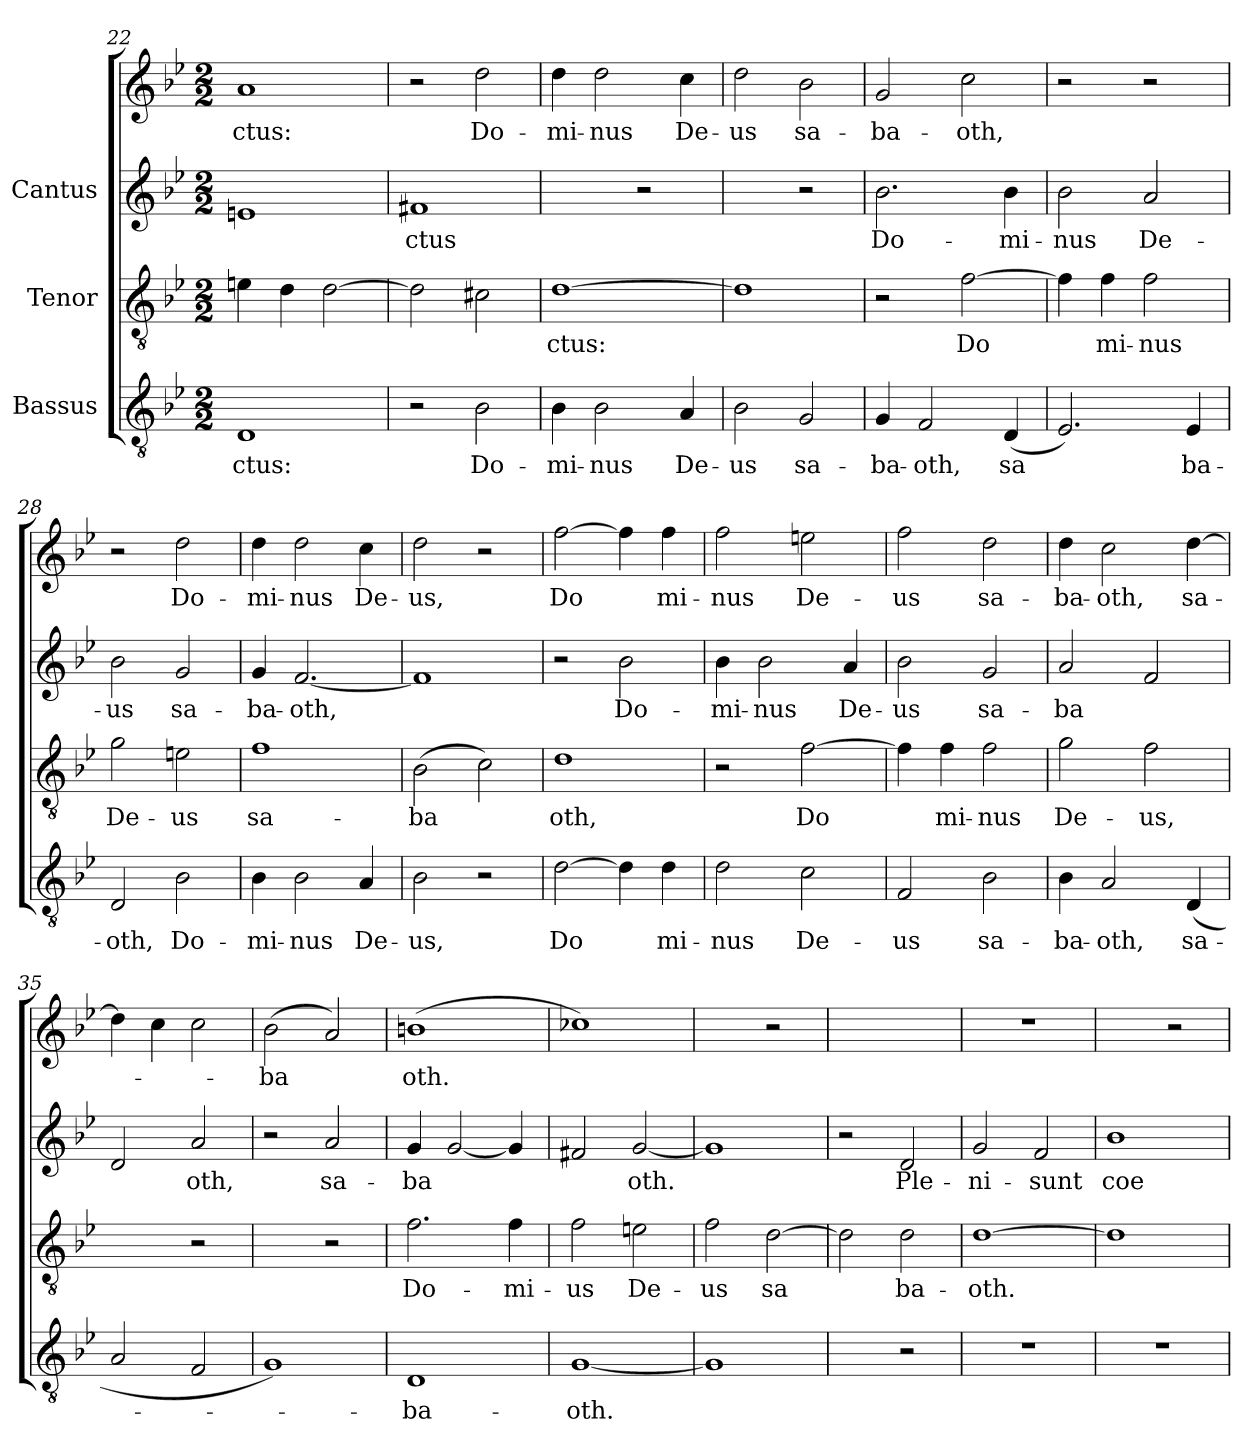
**kern	**text	**kern	**text	**kern	**text	**kern	**text
*part3	*part3	*part2	*part2	*part1	*part1	*part1	*part1
*staff4	*staff4	*staff3	*staff3	*staff2	*staff2	*staff1	*staff1
*I"Bassus	*	*I"Tenor	*	*I"Cantus	*	*	*
!!LO:PB:g=z
*clefGv2	*	*clefGv2	*	*clefG2	*	*clefG2	*
*k[b-e-]	*	*k[b-e-]	*	*k[b-e-]	*	*k[b-e-]	*
*B-:	*	*B-:	*	*B-:	*	*B-:	*
*M2/2	*	*M2/2	*	*M2/2	*	*M2/2	*
=22	=22	=22	=22	=22	=22	=22	=22
!	!LO:LY:b:cj	!	!	!	!	!	!LO:LY:b:cj
1D	-ctus:	4en\	.	1en	.	1a	-ctus:
.	.	4d\	.	.	.	.	.
.	.	[>2d\	.	.	.	.	.
!!LO:LB:g=z
=23	=23	=23	=23	=23	=23	=23	=23
!	!	!	!	!	!LO:LY:b:cj	!	!
2r	.	2d\]	.	1f#X	-ctus	2r	.
!	!LO:LY:b:cj	!	!	!	!	!	!LO:LY:b:cj
2B-\	Do-	2c#X\	.	.	.	2dd\	Do-
=24	=24	=24	=24	=24	=24	=24	=24
!	!LO:LY:b:cj	!	!LO:LY:b:cj	!	!	!	!LO:LY:b:cj
4B-\	-mi-	[>1d	-ctus:	2ryy	.	4dd\	mi-
!	!LO:LY:b:cj	!	!	!	!	!	!LO:LY:b:cj
2B-\	-nus	.	.	.	.	2dd\	-nus
.	.	.	.	2r	.	.	.
!	!LO:LY:b:cj	!	!	!	!	!	!LO:LY:b:cj
4A/	De-	.	.	.	.	4cc\	De-
=25	=25	=25	=25	=25	=25	=25	=25
!	!LO:LY:b:cj	!	!	!	!	!	!LO:LY:b:cj
2B-\	-us	1d]	.	2ryy	.	2dd\	-us
!	!LO:LY:b:cj	!	!	!	!	!	!LO:LY:b:cj
2G/	sa-	.	.	2r	.	2b-\	sa-
=26	=26	=26	=26	=26	=26	=26	=26
!	!LO:LY:b:cj	!	!	!	!LO:LY:b:cj	!	!LO:LY:b:cj
4G/	-ba-	2r	.	2.b-\	Do-	2g/	-ba-
!	!LO:LY:b:cj	!	!	!	!	!	!
2F/	-oth,	.	.	.	.	.	.
!	!	!	!LO:LY:b:cj	!	!	!	!LO:LY:b:cj
.	.	[>2f\	Do-	.	.	2cc\	-oth,
!	!LO:LY:b:cj	!	!	!	!LO:LY:b:cj	!	!
(<4D/	sa-	.	.	4b-\	-mi-	.	.
=27	=27	=27	=27	=27	=27	=27	=27
!	!LO:LY:b:cj	!	!LO:LY:b:cj	!	!LO:LY:b:cj	!	!
2.E-/)	-	4f\]	-	2b-\	-nus	2r	.
!	!	!	!LO:LY:b:cj	!	!	!	!
.	.	4f\	mi-	.	.	.	.
!	!	!	!LO:LY:b:cj	!	!LO:LY:b:cj	!	!
.	.	2f\	-nus	2a/	De-	2r	.
!	!LO:LY:b:cj	!	!	!	!	!	!
4E-/	ba-	.	.	.	.	.	.
=28	=28	=28	=28	=28	=28	=28	=28
!	!LO:LY:b:cj	!	!LO:LY:b:cj	!	!LO:LY:b:cj	!	!
2D/	-oth,	2g\	De-	2b-\	-us	2r	.
!	!LO:LY:b:cj	!	!LO:LY:b:cj	!	!LO:LY:b:cj	!	!LO:LY:b:cj
2B-\	Do-	2en\	-us	2g/	sa-	2dd\	-Do-
!!LO:LB:g=z
=29	=29	=29	=29	=29	=29	=29	=29
!	!LO:LY:b:cj	!	!LO:LY:b:cj	!	!LO:LY:b:cj	!	!LO:LY:b:cj
4B-\	-mi-	1f	sa-	4g/	-ba-	4dd\	-mi-
!	!LO:LY:b:cj	!	!	!	!LO:LY:b:cj	!	!LO:LY:b:cj
2B-\	-nus	.	.	[<2.f/	-oth,	2dd\	-nus
!	!LO:LY:b:cj	!	!	!	!	!	!LO:LY:b:cj
4A/	De-	.	.	.	.	4cc\	De-
=30	=30	=30	=30	=30	=30	=30	=30
!	!LO:LY:b:cj	!	!LO:LY:b:cj	!	!	!	!LO:LY:b:cj
2B-\	-us,	(>2B-\	-ba-	1f]	.	2dd\	us,
!	!	!	!LO:LY:b:cj	!	!	!	!
2r	.	2c\)	--	.	.	2r	.
!!LO:PB:g=z
=31	=31	=31	=31	=31	=31	=31	=31
!	!LO:LY:b:cj	!	!LO:LY:b:cj	!	!	!	!LO:LY:b:cj
[>2d\	Do-	1d	-oth,	2r	.	[>2ff\	Do-
!	!LO:LY:b:cj	!	!	!	!LO:LY:b:cj	!	!LO:LY:b:cj
4d\]	-	.	.	2b-\	-Do-	4ff\]	-
!	!LO:LY:b:cj	!	!	!	!	!	!LO:LY:b:cj
4d\	mi-	.	.	.	.	4ff\	mi-
!!LO:LB:g=z
=32	=32	=32	=32	=32	=32	=32	=32
!	!LO:LY:b:cj	!	!	!	!LO:LY:b:cj	!	!LO:LY:b:cj
2d\	-nus	2r	.	4b-\	-mi-	2ff\	-nus
!	!	!	!	!	!LO:LY:b:cj	!	!
.	.	.	.	2b-\	-nus	.	.
!	!LO:LY:b:cj	!	!LO:LY:b:cj	!	!	!	!LO:LY:b:cj
2c\	De-	[>2f\	Do-	.	.	2een\	De-
!	!	!	!	!	!LO:LY:b:cj	!	!
.	.	.	.	4a/	De-	.	.
!!LO:LB:g=z
=33	=33	=33	=33	=33	=33	=33	=33
!	!LO:LY:b:cj	!	!LO:LY:b:cj	!	!LO:LY:b:cj	!	!LO:LY:b:cj
2F/	-us	4f\]	-	2b-\	-us	2ff\	-us
!	!	!	!LO:LY:b:cj	!	!	!	!
.	.	4f\	mi-	.	.	.	.
!	!LO:LY:b:cj	!	!LO:LY:b:cj	!	!LO:LY:b:cj	!	!LO:LY:b:cj
2B-\	sa-	2f\	-nus	2g/	sa-	2dd\	sa-
!!LO:PB:g=z
=34	=34	=34	=34	=34	=34	=34	=34
!	!LO:LY:b:cj	!	!LO:LY:b:cj	!	!LO:LY:b:cj	!	!LO:LY:b:cj
4B-\	-ba-	2g\	De-	2a/	-ba-	4dd\	-ba-
!	!LO:LY:b:cj	!	!	!	!	!	!LO:LY:b:cj
2A/	-oth,	.	.	.	.	2cc\	-oth,
!	!	!	!LO:LY:b:cj	!	!LO:LY:b:cj	!	!
.	.	2f\	-us,	2f/	--	.	.
!	!LO:LY:b:cj	!	!	!	!	!	!LO:LY:b:cj
(<4D/	sa-	.	.	.	.	[>4dd\	sa-
!!LO:LB:g=z
=35	=35	=35	=35	=35	=35	=35	=35
!	!	!	!	!	!LO:LY:b:cj	!	!
2A/	.	2ryy	.	2d/	-	4dd\]	.
.	.	.	.	.	.	4cc\	.
!	!	!	!	!	!LO:LY:b:cj	!	!
2F/	.	2r	.	2a/	oth,	2cc\	.
!!LO:LB:g=z
=36	=36	=36	=36	=36	=36	=36	=36
!	!	!	!	!	!	!	!LO:LY:b:cj
1G)	.	2ryy	.	2r	.	(>2b-\	ba-
!	!	!	!	!	!LO:LY:b:cj	!	!LO:LY:b:cj
.	.	2r	.	2a/	-sa-	2a/)	--
!!LO:LB:g=z
=37	=37	=37	=37	=37	=37	=37	=37
!	!LO:LY:b:cj	!	!LO:LY:b:cj	!	!LO:LY:b:cj	!	!LO:LY:b:cj
1D	-ba-	2.f\	Do-	4g/	ba-	[>1bn	-oth.
!	!	!	!	!	!LO:LY:b:cj	!	!
.	.	.	.	[<2g/	--	.	.
!	!	!	!LO:LY:b:cj	!	!LO:LY:b:cj	!	!
.	.	4f\	-mi-	4g/]	--	.	.
!!LO:PB:g=z
=38	=38	=38	=38	=38	=38	=38	=38
!	!LO:LY:b:cj	!	!LO:LY:b:cj	!	!LO:LY:b:cj	!	!
[<1G	-oth.	2f\	-us	2f#X/	-	1cc-X]	.
!	!	!	!LO:LY:b:cj	!	!LO:LY:b:cj	!	!
.	.	2en\	De-	[<2g/	oth.	.	.
!!LO:LB:g=z
=39	=39	=39	=39	=39	=39	=39	=39
!	!	!	!LO:LY:b:cj	!	!	!	!
1G]	.	2f\	-us	1g]	.	2ryy	.
!	!	!	!LO:LY:b:cj	!	!	!	!
.	.	[>2d\	sa-	.	.	2r	.
!!LO:LB:g=z
=40	=40	=40	=40	=40	=40	=40	=40
!	!	!	!LO:LY:b:cj	!	!	!	!
2ryy	.	2d\]	-	2r	.	1ryy	.
!	!	!	!LO:LY:b:cj	!	!LO:LY:b:cj	!	!
2r	.	2d\	ba-	2d/	Ple-	.	.
!!LO:LB:g=z
=41	=41	=41	=41	=41	=41	=41	=41
!	!	!	!LO:LY:b:cj	!	!LO:LY:b:cj	!	!
1r	.	[>1d	-oth.	2g/	-ni-	1r	.
!	!	!	!	!	!LO:LY:b:cj	!	!
.	.	.	.	2f/	-sunt	.	.
!!LO:LB:g=z
=42	=42	=42	=42	=42	=42	=42	=42
!	!	!	!	!	!LO:LY:b:cj	!	!
1r	.	1d]	.	1b-	coe-	2ryy	.
.	.	.	.	.	.	2r	.
=	=	=	=	=	=	=	=
*-	*-	*-	*-	*-	*-	*-	*-
